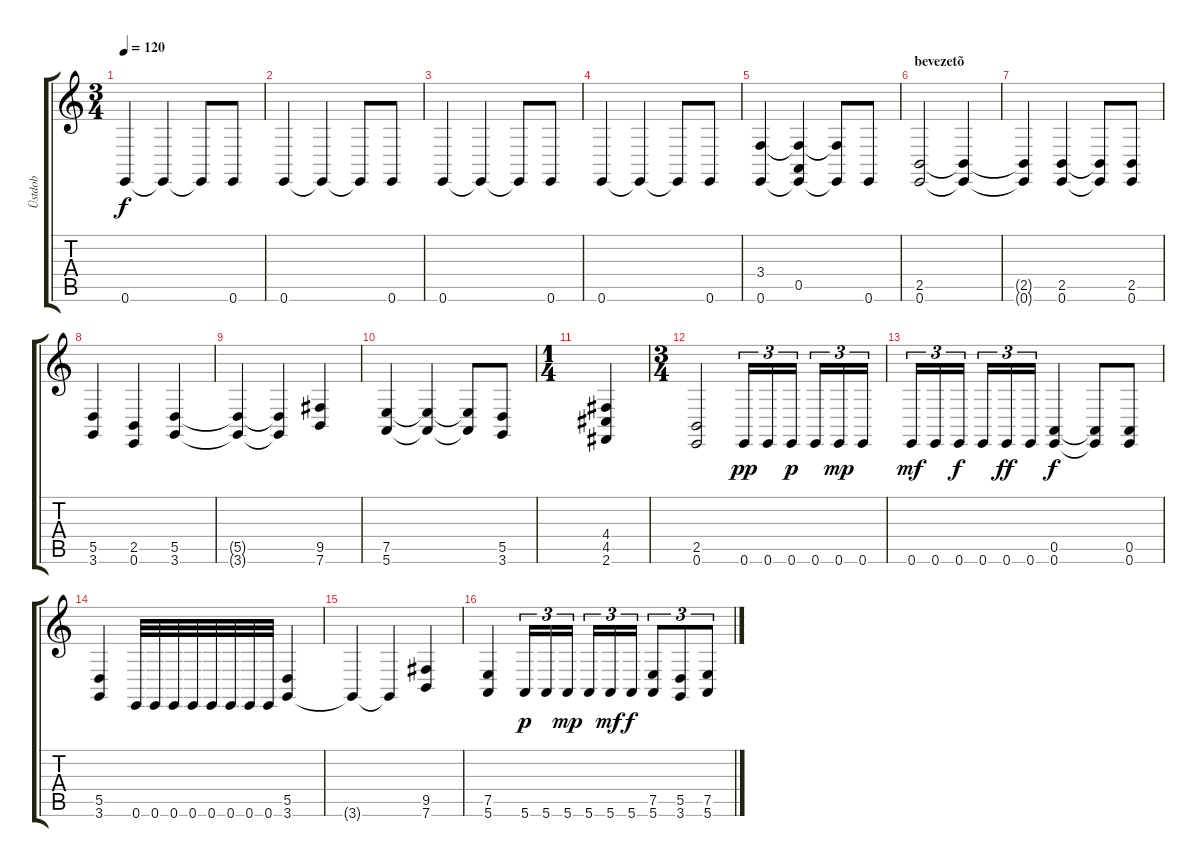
\track ("Üstdob" "Üstdob") {instrument timpani}
\staff {score tabs}
\tuning (E4 B3 G3 D3 A2 E2) {hide}
\ts (3 4)
\tempo 120
\clef g2
\ks c
0.6.4{dy f} 0.6{t}.4 0.6{t}.8 0.6.8 |
0.6.4 0.6{t}.4 0.6{t}.8 0.6.8 |
0.6.4 0.6{t}.4 0.6{t}.8 0.6.8 |
0.6.4 0.6{t}.4 0.6{t}.8 0.6.8 |
(3.4 0.6).4 (3.4{t} 0.5 0.6{t}).4 (3.4{t} 0.6{t}).8 0.6.8 |
\section ("" "bevezetõ")
(2.5 0.6).2 (2.5{t} 0.6{t}).4 |
(2.5{t} 0.6{t}).4 (2.5 0.6).4 (2.5{t} 0.6{t}).8 (2.5 0.6).8 |
(5.5 3.6).4 (2.5 0.6).4 (5.5 3.6).4 |
(5.5{t} 3.6{t}).4 (5.5{t} 3.6{t}).4 (9.5 7.6).4 |
(7.5 5.6).4 (7.5{t} 5.6{t}).4 (7.5{t} 5.6{t}).8 (5.5 3.6).8 |
\ts (1 4)
(4.4 4.5 2.6).4 |
\ts (3 4)
(2.5 0.6).2 0.6.16{tu (3 2) dy pp} 0.6.16{tu (3 2)} 0.6.16{tu (3 2) dy p} 0.6.16{tu (3 2)} 0.6.16{tu (3 2) dy mp} 0.6.16{tu (3 2)} |
0.6.16{tu (3 2) dy mf} 0.6.16{tu (3 2)} 0.6.16{tu (3 2) dy f} 0.6.16{tu (3 2)} 0.6.16{tu (3 2) dy ff} 0.6.16{tu (3 2)} (0.5 0.6).4{dy f} (0.5{t} 0.6{t}).8 (0.5 0.6).8 |
(5.5 3.6).4 0.6.32 0.6.32 0.6.32 0.6.32 0.6.32 0.6.32 0.6.32 0.6.32 (5.5 3.6).4 |
3.6{t}.4 3.6{t}.4 (9.5 7.6).4 |
(7.5 5.6).4 5.6.16{tu (3 2) dy p} 5.6.16{tu (3 2)} 5.6.16{tu (3 2) dy mp} 5.6.16{tu (3 2)} 5.6.16{tu (3 2) dy mf} 5.6.16{tu (3 2) dy f} (7.5 5.6).8{tu (3 2)} (5.5 3.6).8{tu (3 2)} (7.5 5.6).8{tu (3 2)}
